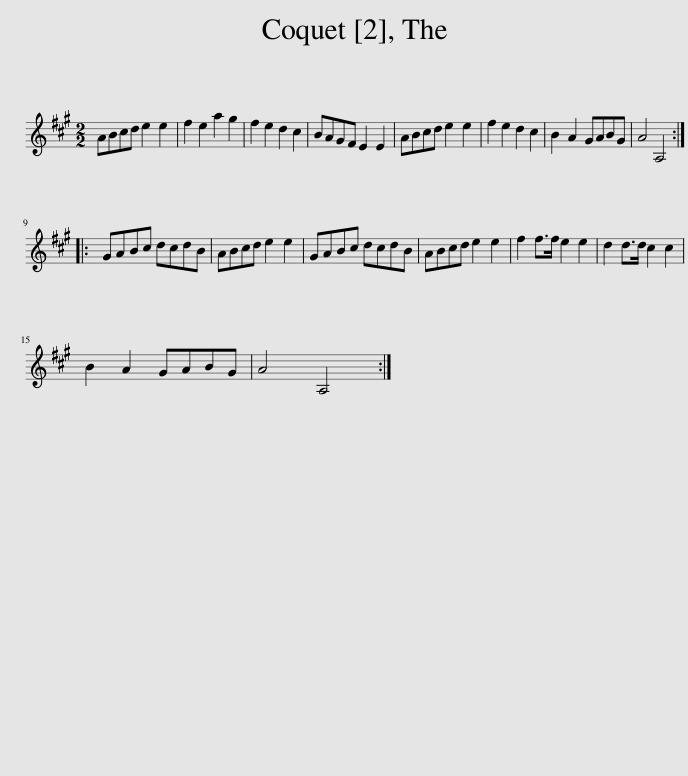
X:1
L:1/8
M:2/2
I:linebreak $
K:A
V:1 treble
V:1
 ABcd e2 e2 | f2 e2 a2 g2 | f2 e2 d2 c2 | BAGF E2 E2 | ABcd e2 e2 | %5
 f2 e2 d2 c2 | B2 A2 GABG | A4 A,4 ::$ GABc dcdB | ABcd e2 e2 | %10
 GABc dcdB | ABcd e2 e2 | f2 f>f e2 e2 | d2 d>d c2 c2 |$ B2 A2 GABG | %15
 A4 A,4 :| %16
